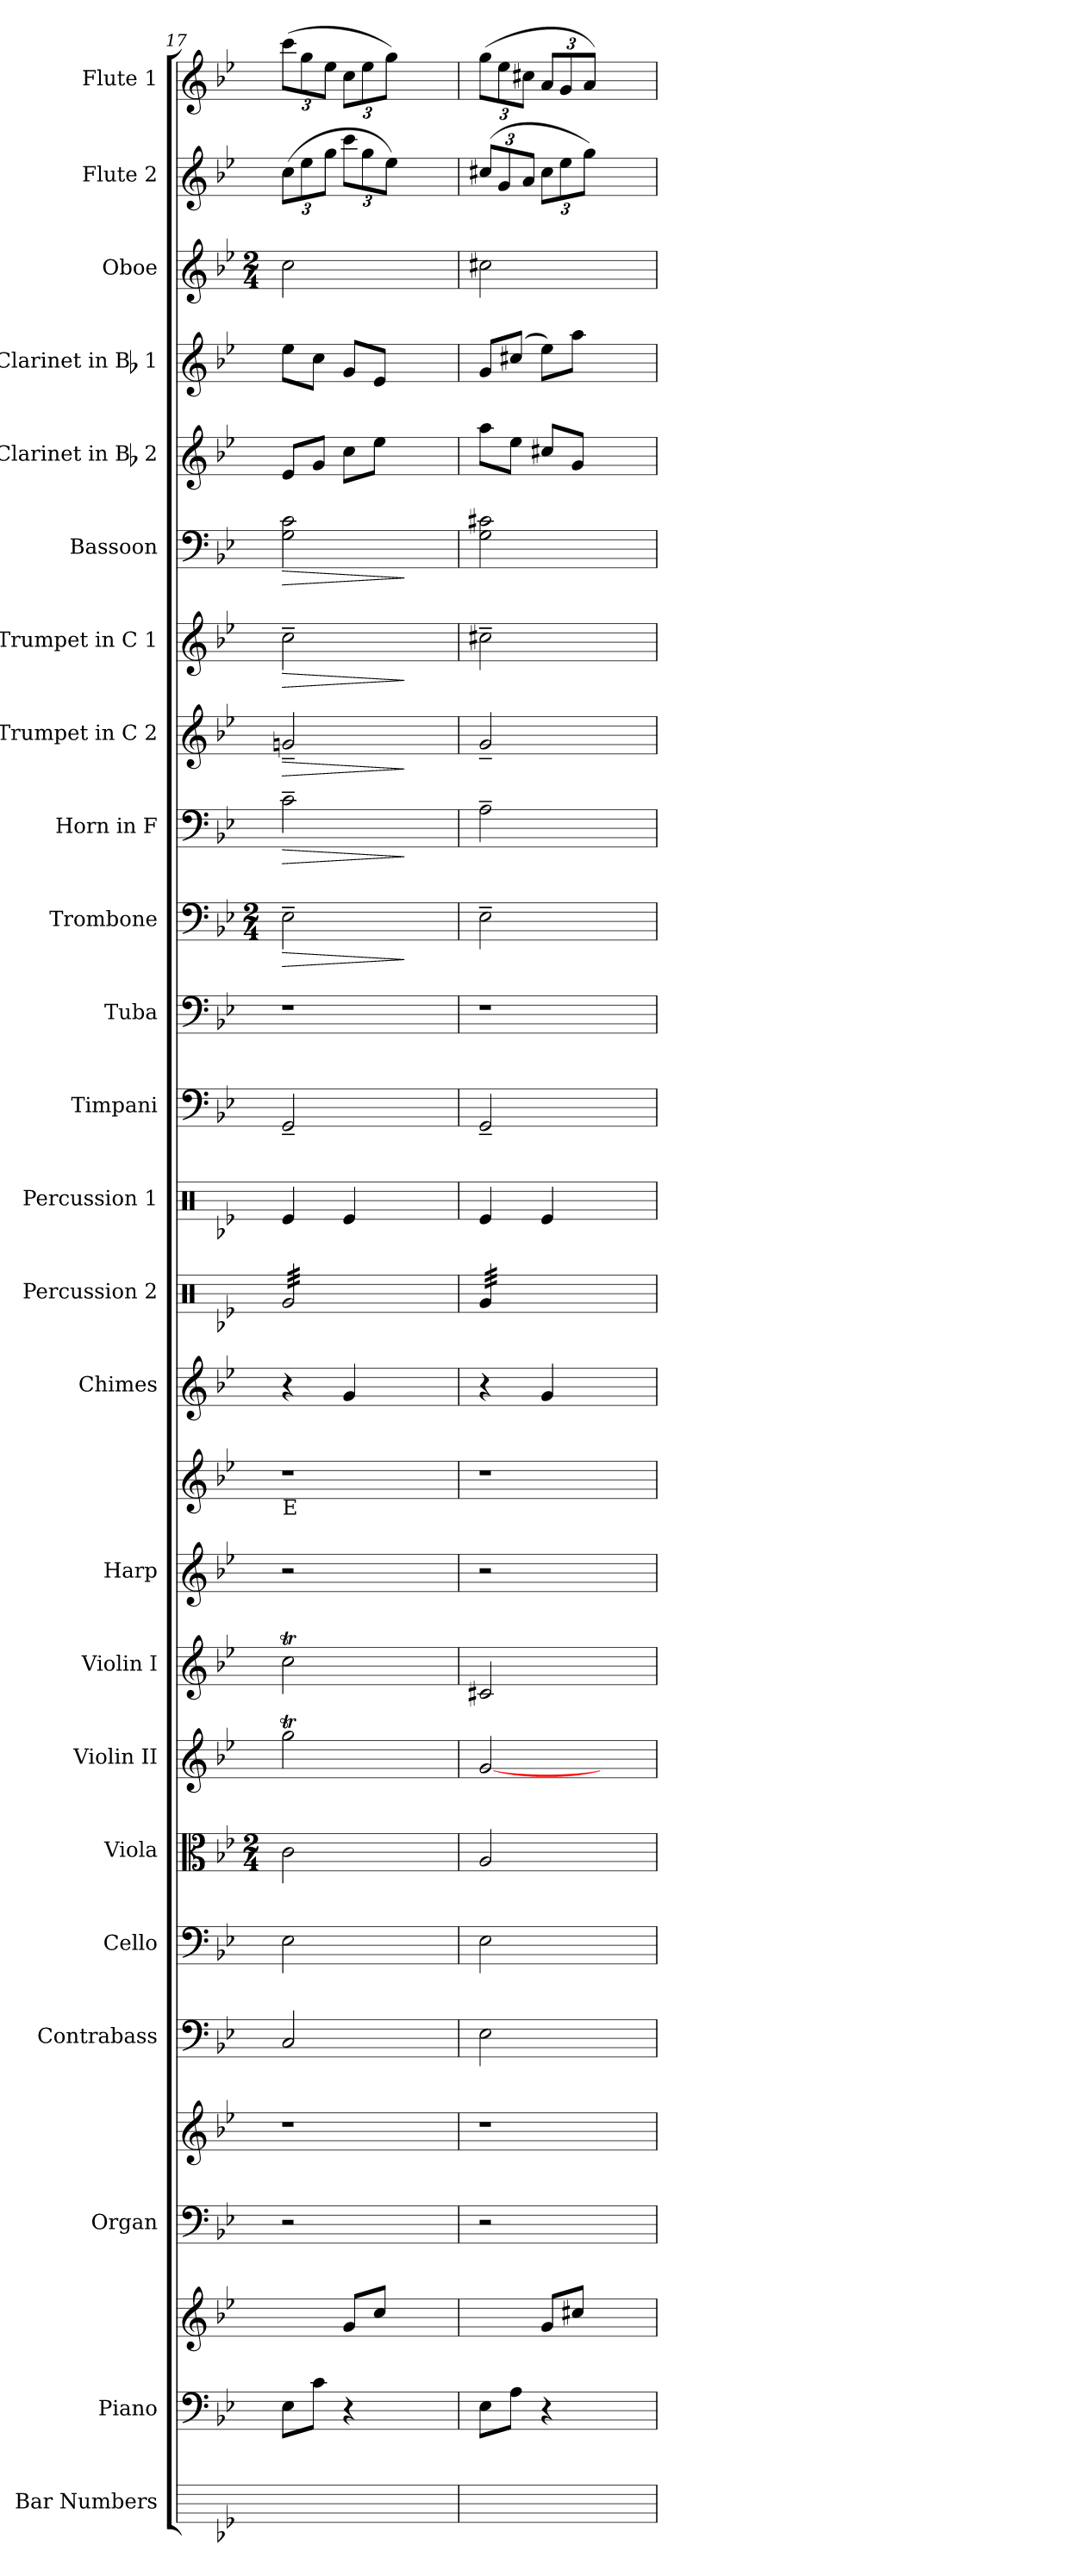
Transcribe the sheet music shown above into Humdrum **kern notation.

**kern	**kern	**kern	**kern	**kern	**kern	**kern	**kern	**kern	**kern	**kern	**kern	**kern	**kern	**kern	**kern	**kern	**kern	**dynam	**kern	**dynam	**kern	**dynam	**kern	**dynam	**kern	**dynam	**kern	**kern	**kern	**kern	**kern
*part24	*part23	*part23	*part22	*part22	*part21	*part20	*part19	*part18	*part17	*part16	*part16	*part15	*part14	*part13	*part12	*part11	*part10	*part10	*part9	*part9	*part8	*part8	*part7	*part7	*part6	*part6	*part5	*part4	*part3	*part2	*part1
*staff27	*staff26	*staff25	*staff24	*staff23	*staff22	*staff21	*staff20	*staff19	*staff18	*staff17	*staff16	*staff15	*staff14	*staff13	*staff12	*staff11	*staff10	*staff10	*staff9	*staff9	*staff8	*staff8	*staff7	*staff7	*staff6	*staff6	*staff5	*staff4	*staff3	*staff2	*staff1
*I"Bar Numbers	*I"Piano	*	*I"Organ	*	*I"Contrabass	*I"Cello	*I"Viola	*I"Violin II	*I"Violin I	*I"Harp	*	*I"Chimes	*I"Percussion 2	*I"Percussion 1	*I"Timpani	*I"Tuba	*I"Trombone	*	*I"Horn in F	*	*I"Trumpet in C 2	*	*I"Trumpet in C 1	*	*I"Bassoon	*	*I"Clarinet in Bb 2	*I"Clarinet in Bb 1	*I"Oboe	*I"Flute 2	*I"Flute 1
*	*I'Pno.	*	*I'Org.	*	*I'Cb.	*	*I'Vla.	*I'Vln. II	*I'Vln. I	*I'Hp.	*	*I'Chm.	*I'Perc. 2	*I'Perc. 1	*I'Timp.	*I'Tuba	*I'Tbn.	*	*	*	*I'Tpt 2	*	*I'Tpt 1	*	*I'Bsn.	*	*I'Cl 2	*I'Cl 1	*I'Ob.	*I'Fl 2	*I'Fl 1
*	*clefF4	*clefG2	*clefF4	*clefG2	*clefF4	*clefF4	*clefC3	*clefG2	*clefG2	*clefG2	*clefG2	*clefG2	*clefX	*clefX	*clefF4	*clefF4	*clefF4	*	*clefF4	*	*clefG2	*	*clefG2	*	*clefF4	*	*clefG2	*clefG2	*clefG2	*clefG2	*clefG2
*	*	*	*	*	*ITrd7c12	*	*	*	*	*	*	*	*	*	*	*	*	*	*	*	*	*	*	*	*	*	*	*	*	*	*
*k[b-e-]	*k[b-e-]	*k[b-e-]	*k[b-e-]	*k[b-e-]	*k[b-e-]	*k[b-e-]	*k[b-e-]	*k[b-e-]	*k[b-e-]	*k[b-e-]	*k[b-e-]	*k[b-e-]	*k[b-e-]	*k[b-e-]	*k[b-e-]	*k[b-e-]	*k[b-e-]	*	*k[b-e-]	*	*k[b-e-]	*	*k[b-e-]	*	*k[b-e-]	*	*k[b-e-]	*k[b-e-]	*k[b-e-]	*k[b-e-]	*k[b-e-]
*B-:	*B-:	*B-:	*B-:	*B-:	*B-:	*B-:	*B-:	*B-:	*B-:	*B-:	*B-:	*B-:	*B-:	*B-:	*B-:	*B-:	*B-:	*	*B-:	*	*B-:	*	*B-:	*	*B-:	*	*B-:	*B-:	*B-:	*B-:	*B-:
*	*	*	*	*	*	*	*M2/4	*	*	*	*	*	*	*	*	*	*M2/4	*	*	*	*	*	*	*	*	*	*	*	*M2/4	*	*
=17	=17	=17	=17	=17	=17	=17	=17	=17	=17	=17	=17	=17	=17	=17	=17	=17	=17	=17	=17	=17	=17	=17	=17	=17	=17	=17	=17	=17	=17	=17	=17
!	!	!	!	!	!	!	!	!	!	!	!LO:TX:b:t=E	!	!	!	!	!	!	!	!	!	!	!	!	!	!	!	!	!	!	!	!
!	!	!	!	!	!	!	!	!	!	!	!	!	!LO:N:head=solid	!LO:N:head=solid	!	!	!	!LO:HP:b	!	!LO:HP:b	!	!LO:HP:b	!	!LO:HP:b	!	!LO:HP:b	!	!	!	!	!
*	*	*	*	*	*	*	*	*	*	*	*	*	*tremolo	*	*	*	*	*	*	*	*	*	*	*	*	*	*	*	*	*	*
1ryy	8E-\L	4ryy	2r	1r	2CC/	2E-\	2c\	2ggT\	2ccT\	2r	1r	4r	32Rg/LLL	4Re</	2GG~</	1r	2E-~>\	>	2c~>\	>	2gni~</	>	2cc~>\	>	2G\ 2c\	>	8e-/L	8ee-\L	2cc\	(>12cc\L	(>12ccc\L
.	.	.	.	.	.	.	.	.	.	.	.	.	32Rg/	.	.	.	.	.	.	.	.	.	.	.	.	.	.	.	.	.	.
.	.	.	.	.	.	.	.	.	.	.	.	.	32Rg/	.	.	.	.	.	.	.	.	.	.	.	.	.	.	.	.	.	.
.	.	.	.	.	.	.	.	.	.	.	.	.	.	.	.	.	.	.	.	.	.	.	.	.	.	.	.	.	.	12ee-i\	12gg\
.	.	.	.	.	.	.	.	.	.	.	.	.	32Rg/	.	.	.	.	.	.	.	.	.	.	.	.	.	.	.	.	.	.
.	8c\J	.	.	.	.	.	.	.	.	.	.	.	32Rg/	.	.	.	.	.	.	.	.	.	.	.	.	.	8g/J	8cc\J	.	.	.
.	.	.	.	.	.	.	.	.	.	.	.	.	32Rg/	.	.	.	.	.	.	.	.	.	.	.	.	.	.	.	.	.	.
.	.	.	.	.	.	.	.	.	.	.	.	.	.	.	.	.	.	.	.	.	.	.	.	.	.	.	.	.	.	12gg\J	12ee-i\J
.	.	.	.	.	.	.	.	.	.	.	.	.	32Rg/	.	.	.	.	.	.	.	.	.	.	.	.	.	.	.	.	.	.
.	.	.	.	.	.	.	.	.	.	.	.	.	32Rg/	.	.	.	.	.	.	.	.	.	.	.	.	.	.	.	.	.	.
!	!	!	!	!	!	!	!	!	!	!	!	!	!	!LO:N:head=solid	!	!	!	!	!	!	!	!	!	!	!	!	!	!	!	!	!
.	4r	8g/L	.	.	.	.	.	.	.	.	.	4g/	32Rg/	4Re</	.	.	.	.	.	.	.	.	.	.	.	.	8cc\L	8g/L	.	12ccc\L	12cc\L
.	.	.	.	.	.	.	.	.	.	.	.	.	32Rg/	.	.	.	.	.	.	.	.	.	.	.	.	.	.	.	.	.	.
.	.	.	.	.	.	.	.	.	.	.	.	.	32Rg/	.	.	.	.	.	.	.	.	.	.	.	.	.	.	.	.	.	.
.	.	.	.	.	.	.	.	.	.	.	.	.	.	.	.	.	.	.	.	.	.	.	.	.	.	.	.	.	.	12gg\	12ee-\
.	.	.	.	.	.	.	.	.	.	.	.	.	32Rg/	.	.	.	.	.	.	.	.	.	.	.	.	.	.	.	.	.	.
.	.	8cc/J	.	.	.	.	.	.	.	.	.	.	32Rg/	.	.	.	.	.	.	.	.	.	.	.	.	.	8ee-\J	8e-/J	.	.	.
.	.	.	.	.	.	.	.	.	.	.	.	.	32Rg/	.	.	.	.	.	.	.	.	.	.	.	.	.	.	.	.	.	.
.	.	.	.	.	.	.	.	.	.	.	.	.	.	.	.	.	.	.	.	.	.	.	.	.	.	.	.	.	.	12ee-\J)	12gg\J)
.	.	.	.	.	.	.	.	.	.	.	.	.	32Rg/	.	.	.	.	.	.	.	.	.	.	.	.	.	.	.	.	.	.
.	.	.	.	.	.	.	.	.	.	.	.	.	32Rg/JJJ	.	.	.	.	.	.	.	.	.	.	.	.	.	.	.	.	.	.
.	2ryy	2ryy	2ryy	.	2ryy	2ryy	2ryy	2ryy	2ryy	2ryy	.	2ryy	2ryy	2ryy	2ryy	.	2ryy	]	2ryy	]	2ryy	]	2ryy	]	2ryy	]	2ryy	2ryy	2ryy	2ryy	2ryy
=18	=18	=18	=18	=18	=18	=18	=18	=18	=18	=18	=18	=18	=18	=18	=18	=18	=18	=18	=18	=18	=18	=18	=18	=18	=18	=18	=18	=18	=18	=18	=18
!	!	!	!	!	!	!	!	!	!	!	!	!	!LO:N:head=solid	!LO:N:head=solid	!	!	!	!	!	!	!	!	!	!	!	!	!	!	!	!	!
1ryy	8E-\L	4ryy	2r	1r	2EE-\	2E-\	2A/	[2g/	2c#X/	2r	1r	4r	32Rg/LLL	4Re</	2GG~</	1r	2E-~>\	.	2A~>\	.	2g~</	.	2cc#X~>\	.	2G\ 2c#X\	.	8aa\L	8g/L	2cc#X\	(>12cc#X/L	(>12gg\L
.	.	.	.	.	.	.	.	.	.	.	.	.	32Rg/	.	.	.	.	.	.	.	.	.	.	.	.	.	.	.	.	.	.
.	.	.	.	.	.	.	.	.	.	.	.	.	32Rg/	.	.	.	.	.	.	.	.	.	.	.	.	.	.	.	.	.	.
.	.	.	.	.	.	.	.	.	.	.	.	.	.	.	.	.	.	.	.	.	.	.	.	.	.	.	.	.	.	12g/	12ee-\
.	.	.	.	.	.	.	.	.	.	.	.	.	32Rg/	.	.	.	.	.	.	.	.	.	.	.	.	.	.	.	.	.	.
.	8A\J	.	.	.	.	.	.	.	.	.	.	.	32Rg/	.	.	.	.	.	.	.	.	.	.	.	.	.	8ee-\J	(8cc#X/J	.	.	.
.	.	.	.	.	.	.	.	.	.	.	.	.	32Rg/	.	.	.	.	.	.	.	.	.	.	.	.	.	.	.	.	.	.
.	.	.	.	.	.	.	.	.	.	.	.	.	.	.	.	.	.	.	.	.	.	.	.	.	.	.	.	.	.	12a/J	12cc#X\J
.	.	.	.	.	.	.	.	.	.	.	.	.	32Rg/	.	.	.	.	.	.	.	.	.	.	.	.	.	.	.	.	.	.
.	.	.	.	.	.	.	.	.	.	.	.	.	32Rg/	.	.	.	.	.	.	.	.	.	.	.	.	.	.	.	.	.	.
!	!	!	!	!	!	!	!	!	!	!	!	!	!	!LO:N:head=solid	!	!	!	!	!	!	!	!	!	!	!	!	!	!	!	!	!
.	4r	8g/L	.	.	.	.	.	.	.	.	.	4g/	32Rg/	4Re</	.	.	.	.	.	.	.	.	.	.	.	.	8cc#X/L	8ee-\L)	.	12cc#\L	12a/L
.	.	.	.	.	.	.	.	.	.	.	.	.	32Rg/	.	.	.	.	.	.	.	.	.	.	.	.	.	.	.	.	.	.
.	.	.	.	.	.	.	.	.	.	.	.	.	32Rg/	.	.	.	.	.	.	.	.	.	.	.	.	.	.	.	.	.	.
.	.	.	.	.	.	.	.	.	.	.	.	.	.	.	.	.	.	.	.	.	.	.	.	.	.	.	.	.	.	12ee-\	12g/
.	.	.	.	.	.	.	.	.	.	.	.	.	32Rg/	.	.	.	.	.	.	.	.	.	.	.	.	.	.	.	.	.	.
.	.	8cc#X/J	.	.	.	.	.	.	.	.	.	.	32Rg/	.	.	.	.	.	.	.	.	.	.	.	.	.	8g/J	8aa\J	.	.	.
.	.	.	.	.	.	.	.	.	.	.	.	.	32Rg/	.	.	.	.	.	.	.	.	.	.	.	.	.	.	.	.	.	.
.	.	.	.	.	.	.	.	.	.	.	.	.	.	.	.	.	.	.	.	.	.	.	.	.	.	.	.	.	.	12gg\J)	12a/J)
.	.	.	.	.	.	.	.	.	.	.	.	.	32Rg/	.	.	.	.	.	.	.	.	.	.	.	.	.	.	.	.	.	.
.	.	.	.	.	.	.	.	.	.	.	.	.	32Rg/JJJ	.	.	.	.	.	.	.	.	.	.	.	.	.	.	.	.	.	.
*	*	*	*	*	*	*	*	*	*	*	*	*	*Xtremolo	*	*	*	*	*	*	*	*	*	*	*	*	*	*	*	*	*	*
.	2ryy	2ryy	2ryy	.	2ryy	2ryy	2ryy	2ryy	2ryy	2ryy	.	2ryy	2ryy	2ryy	2ryy	.	2ryy	.	2ryy	.	2ryy	.	2ryy	.	2ryy	.	2ryy	2ryy	2ryy	2ryy	2ryy
=	=	=	=	=	=	=	=	=	=	=	=	=	=	=	=	=	=	=	=	=	=	=	=	=	=	=	=	=	=	=	=
*-	*-	*-	*-	*-	*-	*-	*-	*-	*-	*-	*-	*-	*-	*-	*-	*-	*-	*-	*-	*-	*-	*-	*-	*-	*-	*-	*-	*-	*-	*-	*-
